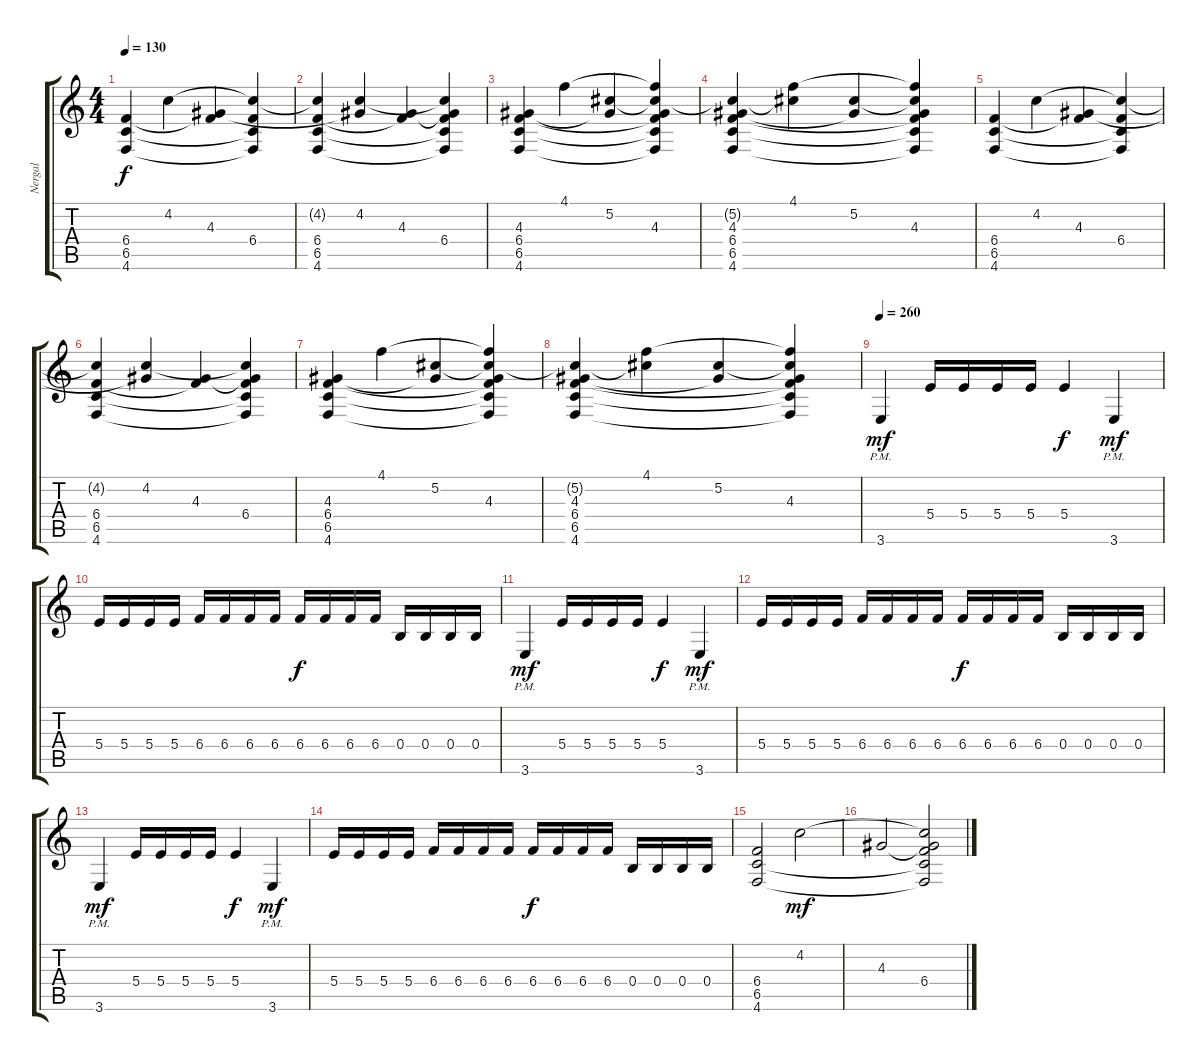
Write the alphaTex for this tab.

\track ("Nergal" "Nergal") {instrument distortionguitar}
\staff {score tabs}
\tuning (Db4 Ab3 E3 B2 Gb2 Db2) {hide}
\ts (4 4)
\tempo 130
\clef g2
\ks c
(6.4 6.5 4.6).4{dy f} 4.2.4 (4.3 6.4{t}).4 (4.2{t} 6.4 6.5{t} 4.6{t}).4 |
(4.2{t} 6.4 6.5 4.6).4 (4.2 4.3{t}).4 (4.3 6.4{t}).4 (4.2{t} 4.3{t} 6.4 6.5{t} 4.6{t}).4 |
(4.3 6.4 6.5 4.6).4 4.1.4 (5.2 4.3{t}).4 (4.1{t} 5.2{t} 4.3 6.4{t} 6.5{t} 4.6{t}).4 |
(5.2{t} 4.3 6.4 6.5 4.6).4 (4.1 5.2{t}).4 (5.2 4.3{t}).4 (4.1{t} 5.2{t} 4.3 6.4{t} 6.5{t} 4.6{t}).4 |
(6.4 6.5 4.6).4 4.2.4 (4.3 6.4{t}).4 (4.2{t} 6.4 6.5{t} 4.6{t}).4 |
(4.2{t} 6.4 6.5 4.6).4 (4.2 4.3{t}).4 (4.3 6.4{t}).4 (4.2{t} 4.3{t} 6.4 6.5{t} 4.6{t}).4 |
(4.3 6.4 6.5 4.6).4 4.1.4 (5.2 4.3{t}).4 (4.1{t} 5.2{t} 4.3 6.4{t} 6.5{t} 4.6{t}).4 |
(5.2{t} 4.3 6.4 6.5 4.6).4 (4.1 5.2{t}).4 (5.2 4.3{t}).4 (4.1{t} 5.2{t} 4.3 6.4{t} 6.5{t} 4.6{t}).4 |
\tempo 260
3.6{pm}.4{dy mf} 5.4.16 5.4.16 5.4.16 5.4.16 5.4.4{dy f} 3.6{pm}.4{dy mf} |
5.4.16 5.4.16 5.4.16 5.4.16 6.4.16 6.4.16 6.4.16 6.4.16 6.4.16{dy f} 6.4.16 6.4.16 6.4.16 0.4.16 0.4.16 0.4.16 0.4.16 |
3.6{pm}.4{dy mf} 5.4.16 5.4.16 5.4.16 5.4.16 5.4.4{dy f} 3.6{pm}.4{dy mf} |
5.4.16 5.4.16 5.4.16 5.4.16 6.4.16 6.4.16 6.4.16 6.4.16 6.4.16{dy f} 6.4.16 6.4.16 6.4.16 0.4.16 0.4.16 0.4.16 0.4.16 |
3.6{pm}.4{dy mf} 5.4.16 5.4.16 5.4.16 5.4.16 5.4.4{dy f} 3.6{pm}.4{dy mf} |
5.4.16 5.4.16 5.4.16 5.4.16 6.4.16 6.4.16 6.4.16 6.4.16 6.4.16{dy f} 6.4.16 6.4.16 6.4.16 0.4.16 0.4.16 0.4.16 0.4.16 |
(6.4 6.5 4.6).2 4.2.2{dy mf} |
4.3.2 (4.2{t} 4.3{t} 6.4 6.5{t} 4.6{t}).2
